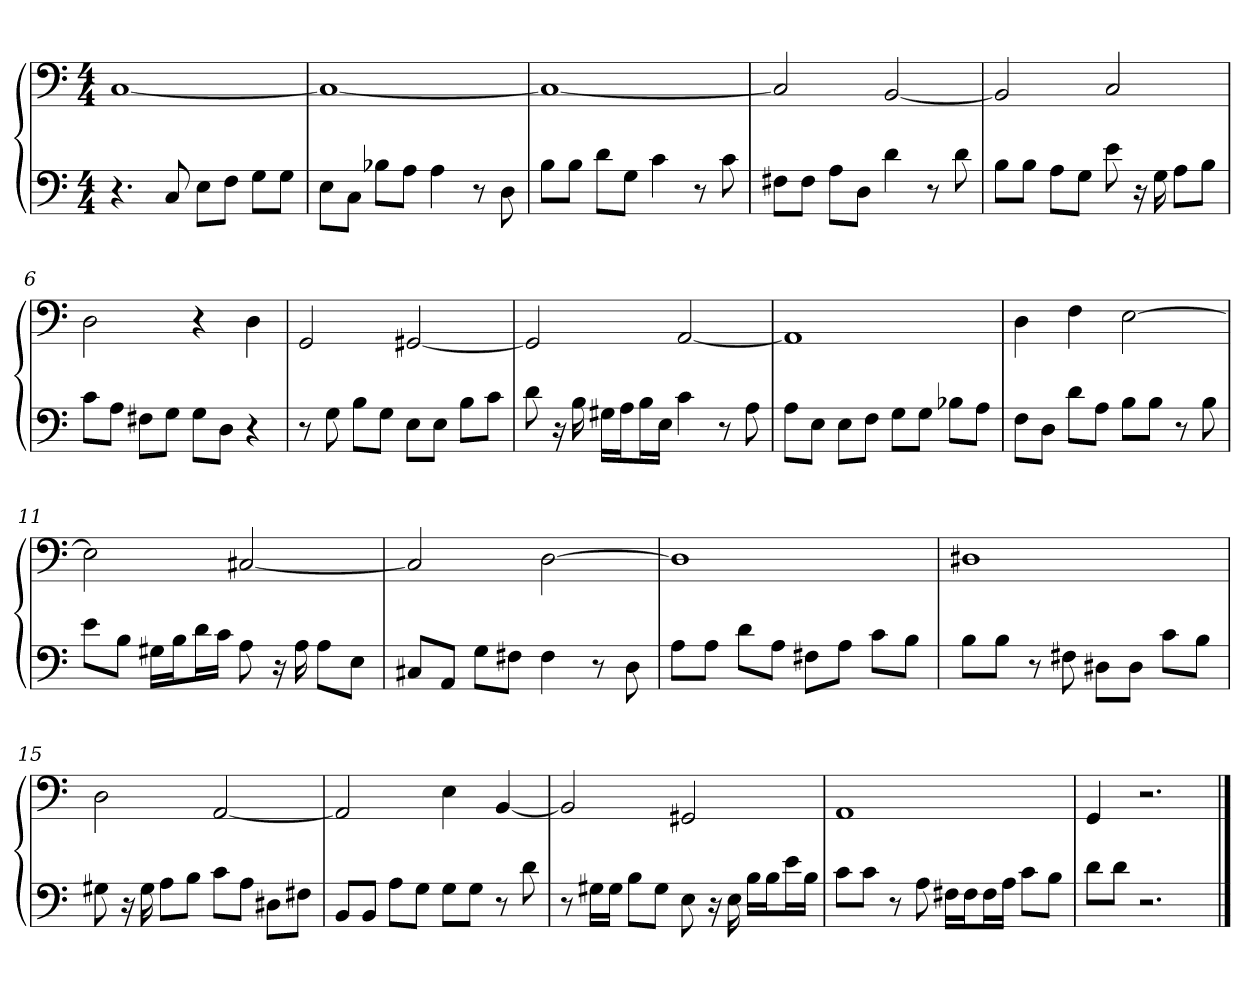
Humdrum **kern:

**kern	**kern
*part1	*part1
*staff2	*staff1
*k[]	*k[]
*a:	*a:
*M4/4	*M4/4
=1	=1
4.r	[1C
8C	.
8EL	.
8FJ	.
8GL	.
8GJ	.
=2	=2
8EL	1C_
8CJ	.
8B-XL	.
8AJ	.
4A	.
8r	.
8D	.
=3	=3
8BL	1C_
8BJ	.
8dL	.
8GJ	.
4c	.
8r	.
8c	.
=4	=4
8F#XL	2C]
8F#J	.
8AL	.
8DJ	.
4d	[2BB
8r	.
8d	.
=5	=5
8BL	2BB]
8BJ	.
8AL	.
8GJ	.
8e	2C
16r	.
16G	.
8AL	.
8BJ	.
=6	=6
8cL	2D
8AJ	.
8F#XL	.
8GJ	.
8GL	4r
8DJ	.
4r	4D
=7	=7
8r	2GG
8G	.
8BL	.
8GJ	.
8EL	[2GG#X
8EJ	.
8BL	.
8cJ	.
=8	=8
8d	2GG#]
16r	.
16B	.
16G#XLL	.
16AJ	.
16BL	.
16EJJ	.
4c	[2AA
8r	.
8A	.
=9	=9
8AL	1AA]
8EJ	.
8EL	.
8FJ	.
8GL	.
8GJ	.
8B-XL	.
8AJ	.
=10	=10
8FL	4D
8DJ	.
8dL	4F
8AJ	.
8BL	[2E
8BJ	.
8r	.
8B	.
=11	=11
8eL	2E]
8BJ	.
16G#XLL	.
16BJ	.
16dL	.
16cJJ	.
8A	[2C#X
16r	.
16A	.
8AL	.
8EJ	.
=12	=12
8C#XL	2C#]
8AAJ	.
8GL	.
8F#XJ	.
4F#	[2D
8r	.
8D	.
=13	=13
8AL	1D]
8AJ	.
8dL	.
8AJ	.
8F#XL	.
8AJ	.
8cL	.
8BJ	.
=14	=14
8BL	1D#X
8BJ	.
8r	.
8F#X	.
8D#XL	.
8D#J	.
8cL	.
8BJ	.
=15	=15
8G#X	2D
16r	.
16G#	.
8AL	.
8BJ	.
8cL	[2AA
8AJ	.
8D#XL	.
8F#XJ	.
=16	=16
8BBL	2AA]
8BBJ	.
8AL	.
8GJ	.
8GL	4E
8GJ	.
8r	[4BB
8d	.
=17	=17
8r	2BB]
16G#XLL	.
16G#JJ	.
8BL	.
8G#J	.
8E	2GG#X
16r	.
16E	.
16BLL	.
16BJ	.
16eL	.
16BJJ	.
=18	=18
8cL	1AA
8cJ	.
8r	.
8A	.
16F#XLL	.
16F#J	.
16F#L	.
16AJJ	.
8cL	.
8BJ	.
=19	=19
8dL	4GG
8dJ	.
2.r	2.r
==	==
*-	*-
